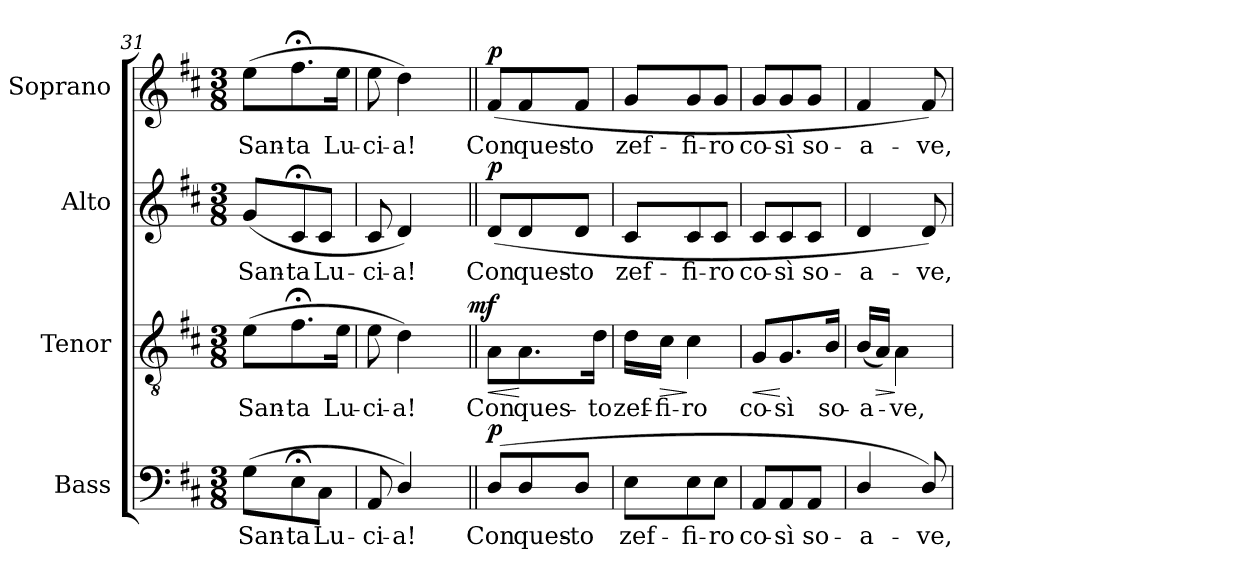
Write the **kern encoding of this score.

**kern	**text	**dynam	**kern	**text	**dynam	**kern	**text	**dynam	**kern	**text	**dynam
*part4	*part4	*part4	*part3	*part3	*part3	*part2	*part2	*part2	*part1	*part1	*part1
*staff4	*staff4	*staff4	*staff3	*staff3	*staff3	*staff2	*staff2	*staff2	*staff1	*staff1	*staff1
*I"Bass	*	*	*I"Tenor	*	*	*I"Alto	*	*	*I"Soprano	*	*
*I'B.	*	*	*I'T.	*	*	*I'A.	*	*	*I'S.	*	*
*clefF4	*	*	*clefGv2	*	*	*clefG2	*	*	*clefG2	*	*
*	*	*	*ITrd7c12	*	*	*	*	*	*	*	*
*k[f#c#]	*	*	*k[f#c#]	*	*	*k[f#c#]	*	*	*k[f#c#]	*	*
*D:	*	*	*D:	*	*	*D:	*	*	*D:	*	*
*M3/8	*	*	*M3/8	*	*	*M3/8	*	*	*M3/8	*	*
=31	=31	=31	=31	=31	=31	=31	=31	=31	=31	=31	=31
!	!LO:LY:b:color=#000000	!	!	!	!	!	!	!	!	!	!
!	!	!	!	!LO:LY:b:color=#000000	!	!	!	!	!	!	!
!	!	!	!	!	!	!	!LO:LY:b:color=#000000	!	!	!	!
!	!	!	!	!	!	!	!	!	!	!LO:LY:b:color=#000000	!
(8Gi\L	San-	.	(8Ei\L	San-	.	(8gi/L	San-	.	(8eei\L	San-	.
!	!LO:LY:b:color=#000000	!	!	!	!	!	!	!	!	!	!
!	!	!	!	!LO:LY:b:color=#000000	!	!	!	!	!	!	!
!	!	!	!	!	!	!	!LO:LY:b:color=#000000	!	!	!	!
!	!	!	!	!	!	!	!	!	!	!LO:LY:b:color=#000000	!
8E;i\	-ta	.	8.F#;i\	-ta	.	8c#;i/	-ta	.	8.ff#;i\	-ta	.
!	!LO:LY:b:color=#000000	!	!	!	!	!	!	!	!	!	!
!	!	!	!	!	!	!	!LO:LY:b:color=#000000	!	!	!	!
8C#i\J	Lu-	.	.	.	.	8c#i/J	Lu-	.	.	.	.
!	!	!	!	!LO:LY:b:color=#000000	!	!	!	!	!	!	!
!	!	!	!	!	!	!	!	!	!	!LO:LY:b:color=#000000	!
.	.	.	16Ei\Jk	Lu-	.	.	.	.	16eei\Jk	Lu-	.
=32	=32	=32	=32	=32	=32	=32	=32	=32	=32	=32	=32
!	!LO:LY:b:color=#000000	!	!	!	!	!	!	!	!	!	!
!	!	!	!	!LO:LY:b:color=#000000	!	!	!	!	!	!	!
!	!	!	!	!	!	!	!LO:LY:b:color=#000000	!	!	!	!
!	!	!	!	!	!	!	!	!	!	!LO:LY:b:color=#000000	!
*	*	*	*^	*	*	*	*	*	*	*	*
8AAi/	-ci-	.	8Ei\	4ryy	-ci-	.	8c#i/	-ci-	.	8eei\	-ci-	.
!	!LO:LY:b:color=#000000	!	!	!	!	!	!	!	!	!	!	!
!	!	!	!	!	!LO:LY:b:color=#000000	!	!	!	!	!	!	!
!	!	!	!	!	!	!	!	!LO:LY:b:color=#000000	!	!	!	!
!	!	!	!	!	!	!	!	!	!	!	!LO:LY:b:color=#000000	!
4Di/)	-a!	.	4Di\)	.	-a!	.	4di/)	-a!	.	4ddi\)	-a!	.
.	.	.	.	16ryy	.	.	.	.	.	.	.	.
.	.	.	.	32ryy	.	.	.	.	.	.	.	.
.	.	.	.	64ryy	.	.	.	.	.	.	.	.
.	.	.	.	128...ryy	.	.	.	.	.	.	.	.
.	.	.	.	1024ryy	.	mf	.	.	.	.	.	.
*	*	*	*v	*v	*	*	*	*	*	*	*	*
=33||	=33||	=33||	=33||	=33||	=33||	=33||	=33||	=33||	=33||	=33||	=33||
*	*	*	*^	*	*	*	*	*	*	*	*
!	!LO:LY:b:color=#000000	!	!	!	!	!	!	!	!	!	!	!
*	*	*	*v	*v	*	*	*	*	*	*	*	*
*	*	*	*^	*	*	*	*	*	*	*	*
!	!	!	!	!	!LO:LY:b:color=#000000	!LO:HP:b	!	!	!	!	!	!
*	*	*	*v	*v	*	*	*	*	*	*	*	*
*	*	*	*^	*	*	*	*	*	*	*	*
!	!	!	!	!	!	!	!	!LO:LY:b:color=#000000	!	!	!	!
*	*	*	*v	*v	*	*	*	*	*	*	*	*
*	*	*	*^	*	*	*	*	*	*	*	*
!	!	!	!	!	!	!	!	!	!	!	!LO:LY:b:color=#000000	!
*	*	*	*v	*v	*	*	*	*	*	*	*	*
(8Di/L	Con	p	8AAi\L	Con	<	(8di/L	Con	p	(8f#i/L	Con	p
!	!LO:LY:b:color=#000000	!	!	!	!	!	!	!	!	!	!
!	!	!	!	!LO:LY:b:color=#000000	!	!	!	!	!	!	!
!	!	!	!	!	!	!	!LO:LY:b:color=#000000	!	!	!	!
!	!	!	!	!	!	!	!	!	!	!LO:LY:b:color=#000000	!
8Di/	ques-	.	8.AAi\	ques-	[	8di/	ques-	.	8f#i/	ques-	.
!	!LO:LY:b:color=#000000	!	!	!	!	!	!	!	!	!	!
!	!	!	!	!	!	!	!LO:LY:b:color=#000000	!	!	!	!
!	!	!	!	!	!	!	!	!	!	!LO:LY:b:color=#000000	!
8Di/J	-to	.	.	.	.	8di/J	-to	.	8f#i/J	-to	.
!	!	!	!	!LO:LY:b:color=#000000	!	!	!	!	!	!	!
.	.	.	16Di\Jk	-to	.	.	.	.	.	.	.
=34	=34	=34	=34	=34	=34	=34	=34	=34	=34	=34	=34
!	!LO:LY:b:color=#000000	!	!	!	!	!	!	!	!	!	!
!	!	!	!	!LO:LY:b:color=#000000	!	!	!	!	!	!	!
!	!	!	!	!	!	!	!LO:LY:b:color=#000000	!	!	!	!
!	!	!	!	!	!	!	!	!	!	!LO:LY:b:color=#000000	!
8Ei\L	zef-	.	16Di\LL	zef-	.	8c#i/L	zef-	.	8gi/L	zef-	.
!	!	!	!	!LO:LY:b:color=#000000	!LO:HP:b	!	!	!	!	!	!
.	.	.	16C#i\JJ	-fi-	>	.	.	.	.	.	.
!	!LO:LY:b:color=#000000	!	!	!	!	!	!	!	!	!	!
!	!	!	!	!LO:LY:b:color=#000000	!	!	!	!	!	!	!
!	!	!	!	!	!	!	!LO:LY:b:color=#000000	!	!	!	!
!	!	!	!	!	!	!	!	!	!	!LO:LY:b:color=#000000	!
8Ei\	-fi-	.	4C#i\	-ro	]	8c#i/	-fi-	.	8gi/	-fi-	.
!	!LO:LY:b:color=#000000	!	!	!	!	!	!	!	!	!	!
!	!	!	!	!	!	!	!LO:LY:b:color=#000000	!	!	!	!
!	!	!	!	!	!	!	!	!	!	!LO:LY:b:color=#000000	!
8Ei\J	-ro	.	.	.	.	8c#i/J	-ro	.	8gi/J	-ro	.
=35	=35	=35	=35	=35	=35	=35	=35	=35	=35	=35	=35
!	!LO:LY:b:color=#000000	!	!	!	!	!	!	!	!	!	!
!	!	!	!	!LO:LY:b:color=#000000	!LO:HP:b	!	!	!	!	!	!
!	!	!	!	!	!	!	!LO:LY:b:color=#000000	!	!	!	!
!	!	!	!	!	!	!	!	!	!	!LO:LY:b:color=#000000	!
8AAi/L	co-	.	8GGi/L	co-	<	8c#i/L	co-	.	8gi/L	co-	.
!	!LO:LY:b:color=#000000	!	!	!	!	!	!	!	!	!	!
!	!	!	!	!LO:LY:b:color=#000000	!	!	!	!	!	!	!
!	!	!	!	!	!	!	!LO:LY:b:color=#000000	!	!	!	!
!	!	!	!	!	!	!	!	!	!	!LO:LY:b:color=#000000	!
8AAi/	-sì	.	8.GGi/	-sì	[	8c#i/	-sì	.	8gi/	-sì	.
!	!LO:LY:b:color=#000000	!	!	!	!	!	!	!	!	!	!
!	!	!	!	!	!	!	!LO:LY:b:color=#000000	!	!	!	!
!	!	!	!	!	!	!	!	!	!	!LO:LY:b:color=#000000	!
8AAi/J	so-	.	.	.	.	8c#i/J	so-	.	8gi/J	so-	.
!	!	!	!	!LO:LY:b:color=#000000	!	!	!	!	!	!	!
.	.	.	16BBi/Jk	so-	.	.	.	.	.	.	.
!!LO:LB:g=z
=36	=36	=36	=36	=36	=36	=36	=36	=36	=36	=36	=36
!	!LO:LY:b:color=#000000	!	!	!	!	!	!	!	!	!	!
!	!	!	!	!LO:LY:b:color=#000000	!	!	!	!	!	!	!
!	!	!	!	!	!	!	!LO:LY:b:color=#000000	!	!	!	!
!	!	!	!	!	!	!	!	!	!	!LO:LY:b:color=#000000	!
4Di/	-a-	.	(16BBi/LL	-a-	.	4di/	-a-	.	4f#i/	-a-	.
!	!	!	!	!	!LO:HP:b	!	!	!	!	!	!
.	.	.	16AAi/JJ)	.	>	.	.	.	.	.	.
!	!	!	!	!LO:LY:b:color=#000000	!	!	!	!	!	!	!
.	.	.	4AAi\	-ve,	]	.	.	.	.	.	.
!	!LO:LY:b:color=#000000	!	!	!	!	!	!	!	!	!	!
!	!	!	!	!	!	!	!LO:LY:b:color=#000000	!	!	!	!
!	!	!	!	!	!	!	!	!	!	!LO:LY:b:color=#000000	!
8Di/)	-ve,	.	.	.	.	8di/)	-ve,	.	8f#i/)	-ve,	.
=	=	=	=	=	=	=	=	=	=	=	=
*-	*-	*-	*-	*-	*-	*-	*-	*-	*-	*-	*-
